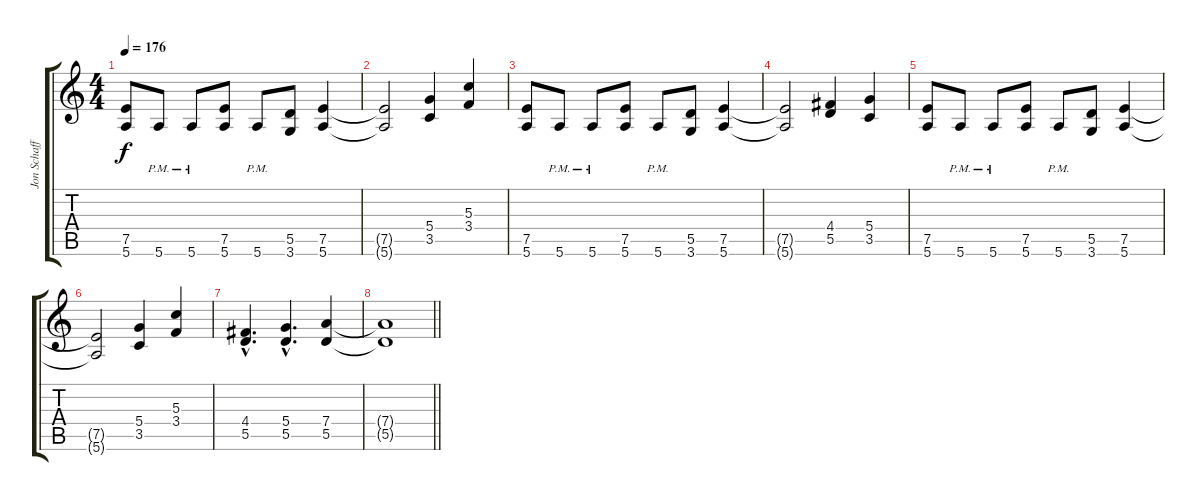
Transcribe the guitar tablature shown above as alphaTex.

\track ("Jon Schaffer" "Jon Schaff") {instrument electricguitarclean}
\staff {score tabs}
\tuning (E4 B3 G3 D3 A2 E2) {hide}
\ts (4 4)
\tempo 176
\clef g2
\ks c
(7.5 5.6).8{dy f} 5.6{pm}.8 5.6{pm}.8 (7.5 5.6).8 5.6{pm}.8 (5.5 3.6).8 (7.5 5.6).4 |
(7.5{t} 5.6{t}).2 (5.4 3.5).4 (5.3 3.4).4 |
(7.5 5.6).8 5.6{pm}.8 5.6{pm}.8 (7.5 5.6).8 5.6{pm}.8 (5.5 3.6).8 (7.5 5.6).4 |
(7.5{t} 5.6{t}).2 (4.4 5.5).4 (5.4 3.5).4 |
(7.5 5.6).8 5.6{pm}.8 5.6{pm}.8 (7.5 5.6).8 5.6{pm}.8 (5.5 3.6).8 (7.5 5.6).4 |
(7.5{t} 5.6{t}).2 (5.4 3.5).4 (5.3 3.4).4 |
(4.4{hac} 5.5{hac}).4{d} (5.4{hac} 5.5{hac}).4{d} (7.4 5.5).4 |
\barLineRight lightlight
(7.4{t} 5.5{t}).1
